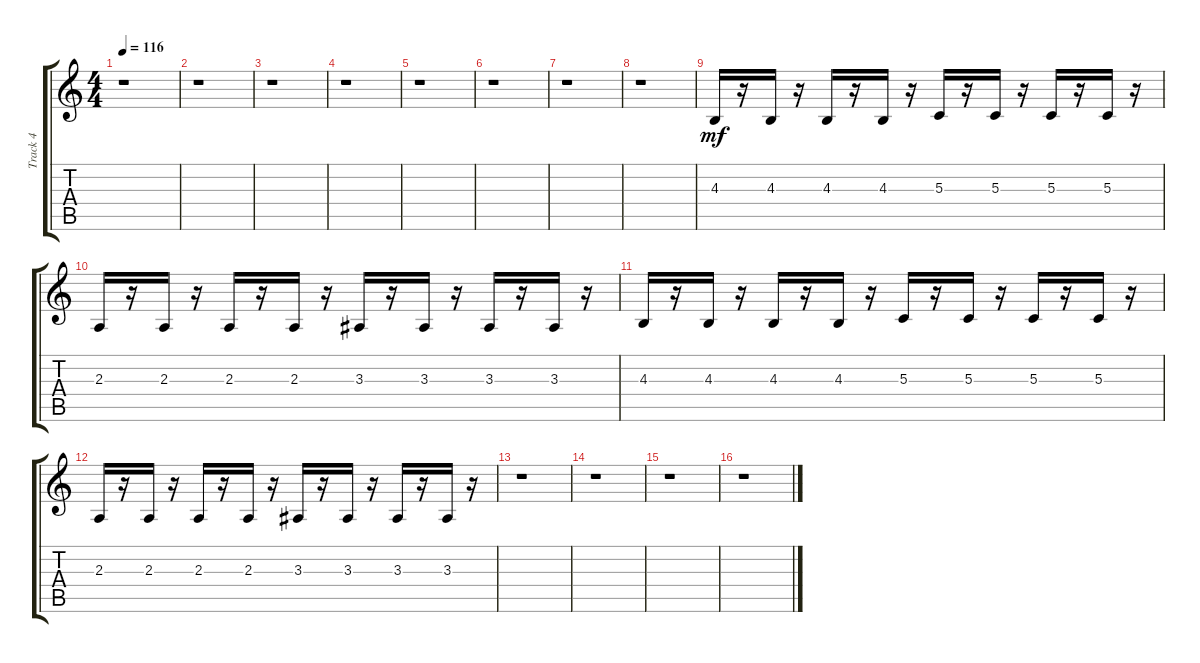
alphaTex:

\track ("Track 4" "Track 4") {instrument stringensemble1}
\staff {score tabs}
\tuning (E4 B3 G3 D3 A2 E2) {hide}
\ts (4 4)
\tempo 116
\clef g2
\ks c
r.1{dy mf} |
r.1 |
r.1 |
r.1 |
r.1 |
r.1 |
r.1 |
r.1 |
4.3.16 r.16 4.3.16 r.16 4.3.16 r.16 4.3.16 r.16 5.3.16 r.16 5.3.16 r.16 5.3.16 r.16 5.3.16 r.16 |
2.3.16 r.16 2.3.16 r.16 2.3.16 r.16 2.3.16 r.16 3.3.16 r.16 3.3.16 r.16 3.3.16 r.16 3.3.16 r.16 |
4.3.16 r.16 4.3.16 r.16 4.3.16 r.16 4.3.16 r.16 5.3.16 r.16 5.3.16 r.16 5.3.16 r.16 5.3.16 r.16 |
2.3.16 r.16 2.3.16 r.16 2.3.16 r.16 2.3.16 r.16 3.3.16 r.16 3.3.16 r.16 3.3.16 r.16 3.3.16 r.16 |
r.1 |
r.1 |
r.1 |
r.1
